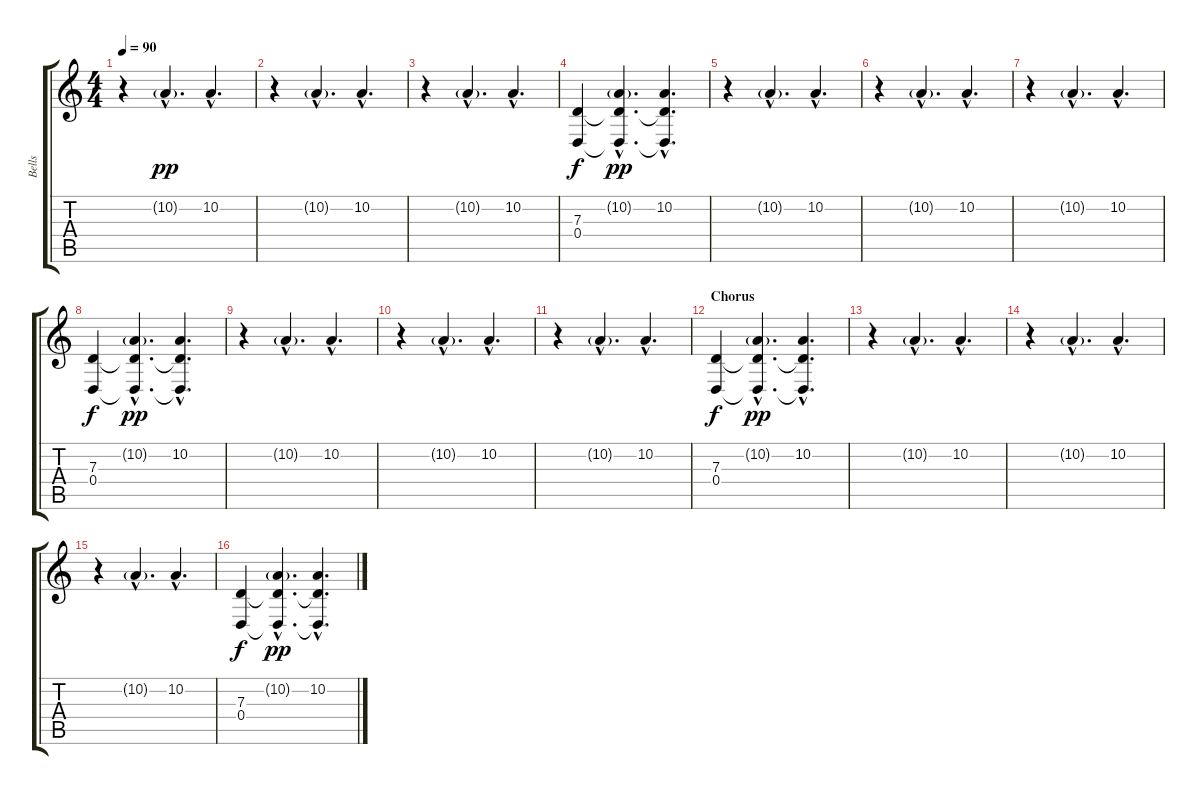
\track ("Bells" "Bells") {instrument tubularbells}
\staff {score tabs}
\tuning (E4 B3 G3 D3 A2 E2) {hide}
\ts (4 4)
\tempo 90
\clef g2
\ks c
r.4{dy pp} 10.2{g hac}.4{d} 10.2{hac}.4{d} |
r.4 10.2{g hac}.4{d} 10.2{hac}.4{d} |
r.4 10.2{g hac}.4{d} 10.2{hac}.4{d} |
(7.3 0.4).4{dy f instrument tubularbells} (10.2{g hac} 7.3{hac t} 0.4{hac t}).4{d dy pp} (10.2{hac} 7.3{hac t} 0.4{hac t}).4{d} |
r.4 10.2{g hac}.4{d} 10.2{hac}.4{d} |
r.4 10.2{g hac}.4{d} 10.2{hac}.4{d} |
r.4 10.2{g hac}.4{d} 10.2{hac}.4{d} |
(7.3 0.4).4{dy f instrument tubularbells} (10.2{g hac} 7.3{hac t} 0.4{hac t}).4{d dy pp} (10.2{hac} 7.3{hac t} 0.4{hac t}).4{d} |
r.4 10.2{g hac}.4{d} 10.2{hac}.4{d} |
r.4 10.2{g hac}.4{d} 10.2{hac}.4{d} |
r.4 10.2{g hac}.4{d} 10.2{hac}.4{d} |
\section ("" "Chorus")
(7.3 0.4).4{dy f instrument tubularbells} (10.2{g hac} 7.3{hac t} 0.4{hac t}).4{d dy pp} (10.2{hac} 7.3{hac t} 0.4{hac t}).4{d} |
r.4 10.2{g hac}.4{d} 10.2{hac}.4{d} |
r.4 10.2{g hac}.4{d} 10.2{hac}.4{d} |
r.4 10.2{g hac}.4{d} 10.2{hac}.4{d} |
(7.3 0.4).4{dy f instrument tubularbells} (10.2{g hac} 7.3{hac t} 0.4{hac t}).4{d dy pp} (10.2{hac} 7.3{hac t} 0.4{hac t}).4{d}
